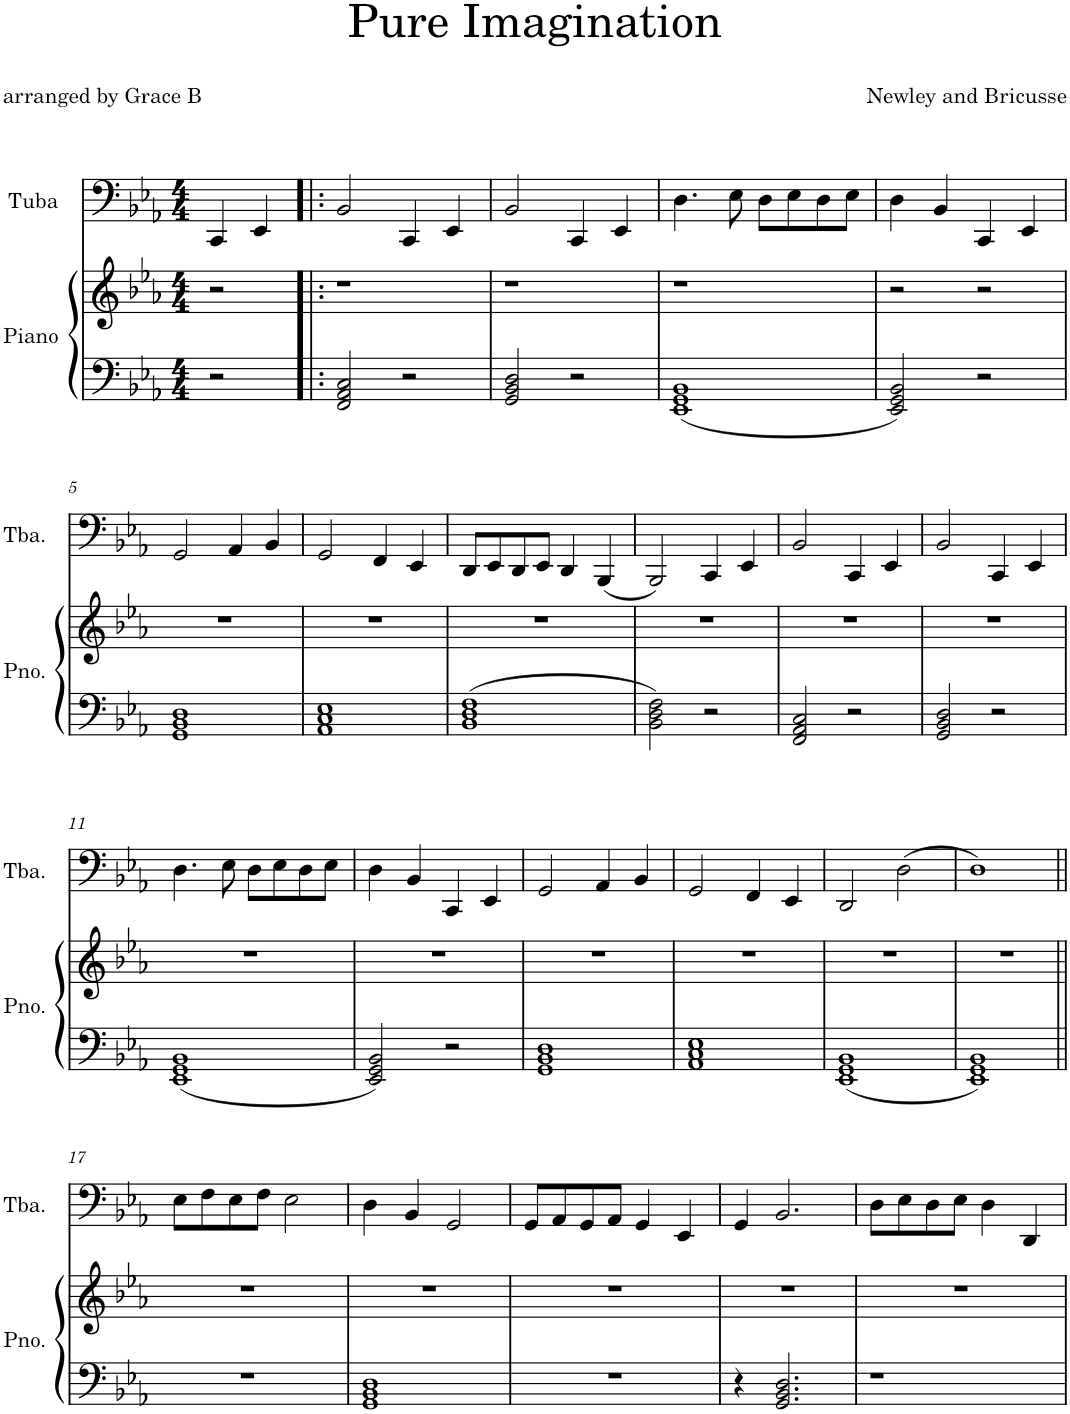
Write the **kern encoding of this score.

**kern	**kern	**kern
*part2	*part2	*part1
*staff3	*staff2	*staff1
*I"Piano	*	*I"Tuba
*I'Pno.	*	*I'Tba.
*clefF4	*clefG2	*clefF4
*k[b-e-a-]	*k[b-e-a-]	*k[b-e-a-]
*M4/4	*M4/4	*M4/4
=	=	=
2r	2r	4CC/
.	.	4EE-/
=1!|:	=1!|:	=1!|:
2FF/ 2AA-/ 2C/	1r	2BB-/
2r	.	4CC/
.	.	4EE-/
=2	=2	=2
2GG/ 2BB-/ 2D/	1r	2BB-/
2r	.	4CC/
.	.	4EE-/
=3	=3	=3
1EE- 1GG 1BB-	1r	4.D\
.	.	8E-\
.	.	8D\L
.	.	8E-\
.	.	8D\
.	.	8E-\J
=4	=4	=4
2EE-/ 2GG/ 2BB-/	2r	4D\
.	.	4BB-/
2r	2r	4CC/
.	.	4EE-/
!!LO:LB:g=z
=5	=5	=5
1GG 1BB- 1D	1r	2GG/
.	.	4AA-/
.	.	4BB-/
=6	=6	=6
1AA- 1C 1E-	1r	2GG/
.	.	4FF/
.	.	4EE-/
=7	=7	=7
1BB- 1D 1F	1r	8DD/L
.	.	8EE-/
.	.	8DD/
.	.	8EE-/J
.	.	4DD/
.	.	(4BBB-/
=8	=8	=8
2BB-\ 2D\ 2F\	1r	2BBB-/)
2r	.	4CC/
.	.	4EE-/
=9	=9	=9
2FF/ 2AA-/ 2C/	1r	2BB-/
2r	.	4CC/
.	.	4EE-/
=10	=10	=10
2GG/ 2BB-/ 2D/	1r	2BB-/
2r	.	4CC/
.	.	4EE-/
!!LO:LB:g=z
=11	=11	=11
1EE- 1GG 1BB-	1r	4.D\
.	.	8E-\
.	.	8D\L
.	.	8E-\
.	.	8D\
.	.	8E-\J
=12	=12	=12
2EE-/ 2GG/ 2BB-/	1r	4D\
.	.	4BB-/
2r	.	4CC/
.	.	4EE-/
=13	=13	=13
1GG 1BB- 1D	1r	2GG/
.	.	4AA-/
.	.	4BB-/
=14	=14	=14
1AA- 1C 1E-	1r	2GG/
.	.	4FF/
.	.	4EE-/
=15	=15	=15
1EE- 1GG 1BB-	1r	2DD/
.	.	(2D\
=16	=16	=16
1EE- 1GG 1BB-	1r	1D)
!!LO:LB:g=z
=17||	=17||	=17||
1r	1r	8E-\L
.	.	8F\
.	.	8E-\
.	.	8F\J
.	.	2E-\
=18	=18	=18
1GG 1BB- 1D	1r	4D\
.	.	4BB-/
.	.	2GG/
=19	=19	=19
1r	1r	8GG/L
.	.	8AA-/
.	.	8GG/
.	.	8AA-/J
.	.	4GG/
.	.	4EE-/
=20	=20	=20
4r	1r	4GG/
2.GG/ 2.BB-/ 2.D/	.	2.BB-/
=21	=21	=21
1r	1r	8D\L
.	.	8E-\
.	.	8D\
.	.	8E-\J
.	.	4D\
.	.	4DD/
=	=	=
*-	*-	*-
